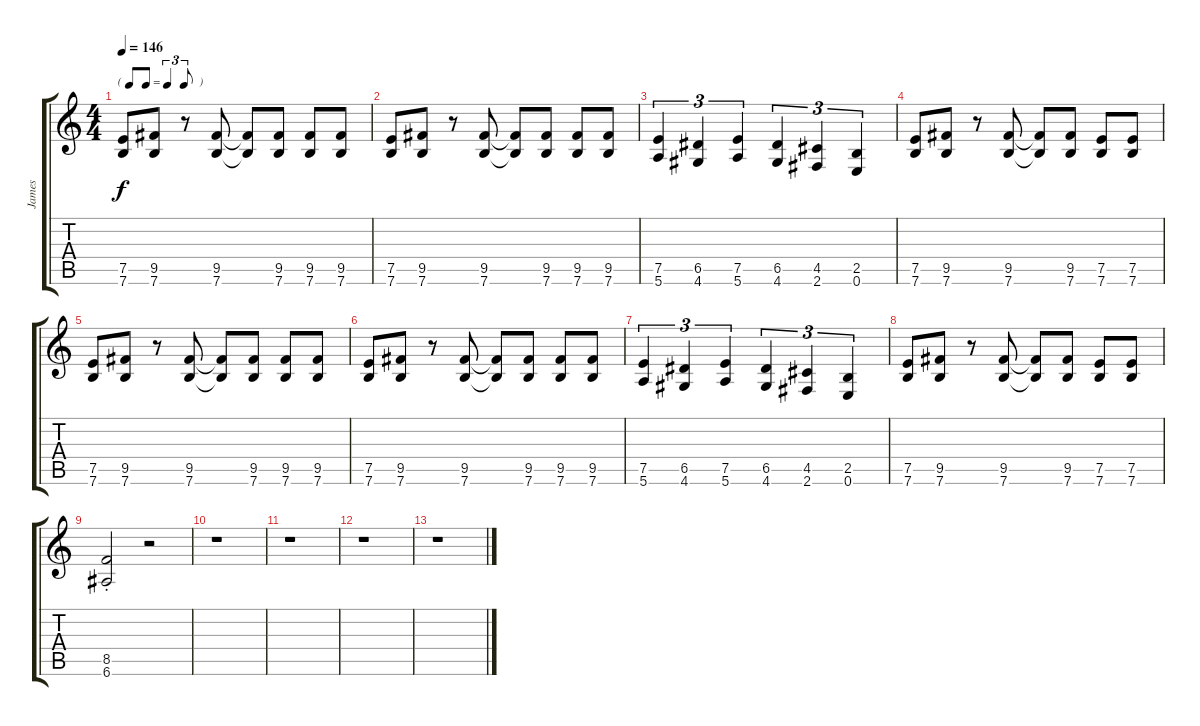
\track ("James" "James") {instrument overdrivenguitar}
\staff {score tabs}
\tuning (E4 B3 G3 D3 A2 E2) {hide}
\ts (4 4)
\tf triplet8th
\tempo 146
\clef g2
\ks c
(7.5 7.6).8{dy f} (9.5 7.6).8 r.8 (9.5 7.6).8 (9.5{t} 7.6{t}).8 (9.5 7.6).8 (9.5 7.6).8 (9.5 7.6).8 |
(7.5 7.6).8 (9.5 7.6).8 r.8 (9.5 7.6).8 (9.5{t} 7.6{t}).8 (9.5 7.6).8 (9.5 7.6).8 (9.5 7.6).8 |
(7.5 5.6).4{tu (3 2)} (6.5 4.6).4{tu (3 2)} (7.5 5.6).4{tu (3 2)} (6.5 4.6).4{tu (3 2)} (4.5 2.6).4{tu (3 2)} (2.5 0.6).4{tu (3 2)} |
(7.5 7.6).8 (9.5 7.6).8 r.8 (9.5 7.6).8 (9.5{t} 7.6{t}).8 (9.5 7.6).8 (7.5 7.6).8 (7.5 7.6).8 |
(7.5 7.6).8 (9.5 7.6).8 r.8 (9.5 7.6).8 (9.5{t} 7.6{t}).8 (9.5 7.6).8 (9.5 7.6).8 (9.5 7.6).8 |
(7.5 7.6).8 (9.5 7.6).8 r.8 (9.5 7.6).8 (9.5{t} 7.6{t}).8 (9.5 7.6).8 (9.5 7.6).8 (9.5 7.6).8 |
(7.5 5.6).4{tu (3 2)} (6.5 4.6).4{tu (3 2)} (7.5 5.6).4{tu (3 2)} (6.5 4.6).4{tu (3 2)} (4.5 2.6).4{tu (3 2)} (2.5 0.6).4{tu (3 2)} |
(7.5 7.6).8 (9.5 7.6).8 r.8 (9.5 7.6).8 (9.5{t} 7.6{t}).8 (9.5 7.6).8 (7.5 7.6).8 (7.5 7.6).8 |
(8.5{st} 6.6{st}).2 r.2 |
r.1 |
r.1 |
r.1 |
r.1
